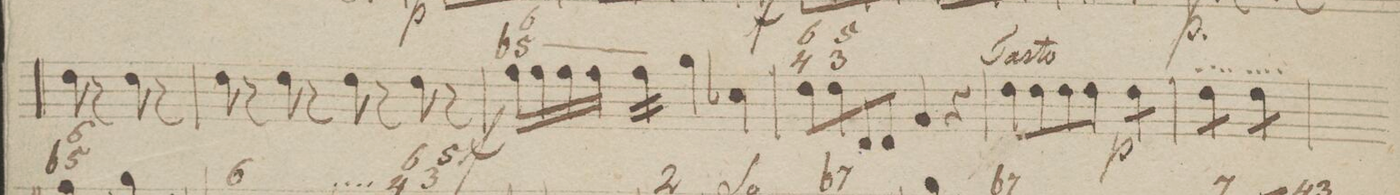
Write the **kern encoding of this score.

**kern	**fba	**dynam
*I"Organ.	*	*
*clefF4	*	*
*k[b-]	*	*
*met(c)	*	*
*M4/4	*	*
8F\	.	.
8r	.	.
8F\	.	.
8r	.	.
=22	=22	=22
8F\	.	.
8r	.	.
8F\	.	.
8r	.	.
8F\	.	.
8r	.	.
8F\	.	.
8r	.	.
=23	=23	=23
16A\LL	6 -5_	f
16A\	.	.
16A\	.	.
16A\JJ	.	.
*tremolo	*	*
16A\LL	x	.
16A\	.	.
16A\	.	.
16A\JJ	.	.
*Xtremolo	*	*
4B-\	.	.
4E-X\	.	.
=24	=24	=24
8F\L	6 4	.
8F\	5 3	.
8FF/	.	.
8FF/J	.	.
4BB-/	.	.
4r	.	.
=25	=25	=25
8F\L	.	p
8F\	.	.
8F\	.	.
8F\J	.	.
*tremolo	*	*
8F\L	.	p
8F\	.	.
8F\	.	.
8F\J	.	.
=26	=26	=26
*rscale:1/2	*	*
8F'\L	.	.
8F'\	.	.
8F'\	.	.
8F'\J	.	.
8F'\L	.	.
8F'\	.	.
8F'\	.	.
8F'\J	.	.
*rscale:1	*	*
*Xtremolo	*	*
=27	=27	=27
*-	*-	*-
